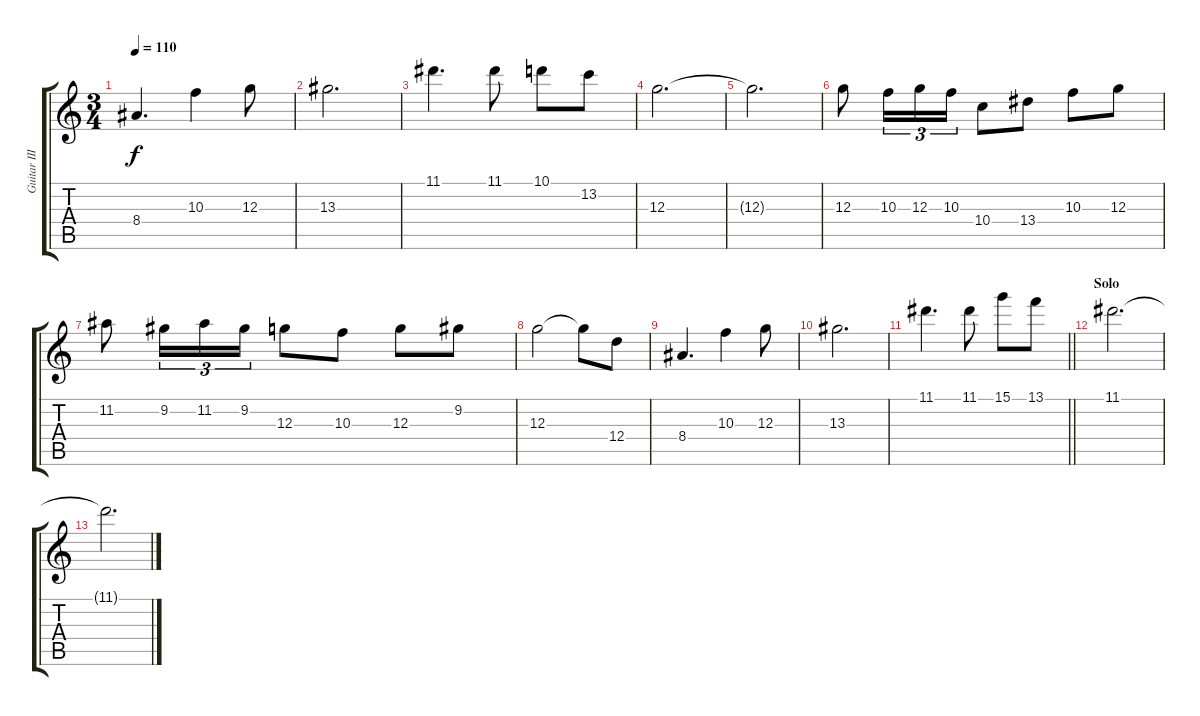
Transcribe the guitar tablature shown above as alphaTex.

\track ("Guitar III (FILL)" "Guitar III") {instrument electricguitarjazz}
\staff {score tabs}
\tuning (E4 B3 G3 D3 A2 E2) {hide}
\ts (3 4)
\tempo 110
\clef g2
\ks c
8.4.4{d dy f} 10.3.4 12.3.8 |
13.3.2{d} |
11.1.4{d} 11.1.8 10.1.8 13.2.8 |
12.3.2{d} |
12.3{t}.2{d} |
12.3.8 10.3.16{tu (3 2)} 12.3.16{tu (3 2)} 10.3.16{tu (3 2)} 10.4.8 13.4.8 10.3.8 12.3.8 |
11.2.8 9.2.16{tu (3 2)} 11.2.16{tu (3 2)} 9.2.16{tu (3 2)} 12.3.8 10.3.8 12.3.8 9.2.8 |
12.3.2 12.3{t}.8 12.4.8 |
8.4.4{d} 10.3.4 12.3.8 |
13.3.2{d} |
\barLineRight lightlight
11.1.4{d} 11.1.8 15.1.8 13.1.8 |
\section ("" "Solo")
11.1.2{d} |
11.1{t}.2{d}
